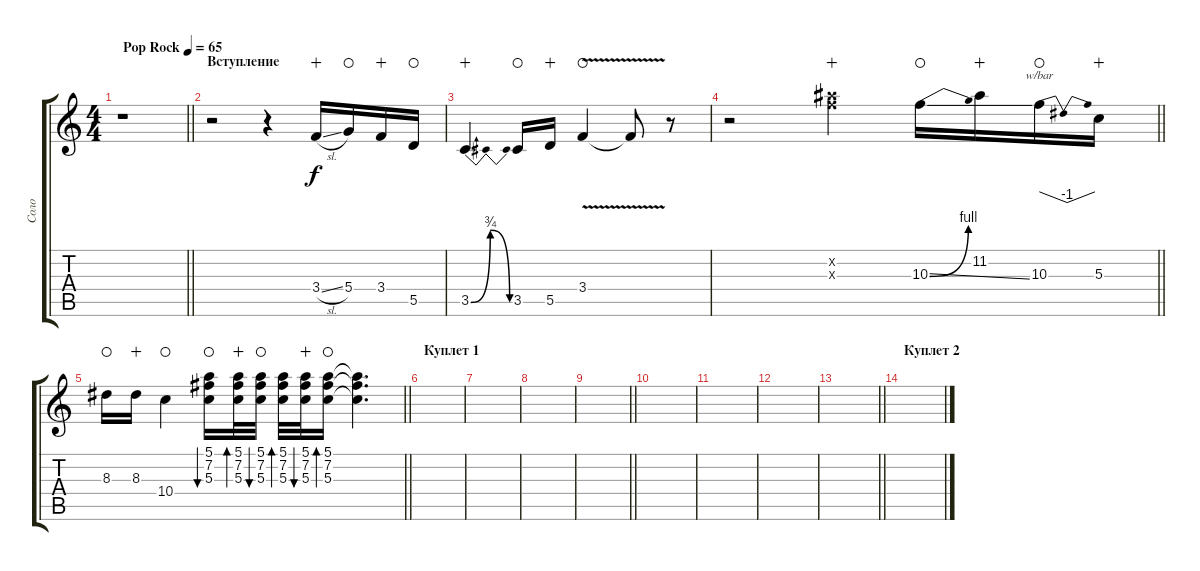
\track ("Соло" "Соло") {instrument electricguitarjazz}
\staff {score tabs}
\tuning (E4 B3 G3 D3 A2 E2) {hide}
\ts (4 4)
\tempo (65 "Pop Rock")
\clef g2
\barLineRight lightlight
\ks c
r.1{dy f instrument electricguitarjazz} |
\section ("" "Вступление")
r.2 r.4 3.4{sl}.16{wahc} 5.4.16{waho} 3.4.16{wahc} 5.5.16{waho} |
3.5{be (bendrelease 0 0 30 3 30 3 60 0)}.4{d wahc} 3.5.16{waho} 5.5.16{wahc} 3.4{v}.4{waho} 3.4{t}.8 r.8 |
\barLineRight lightlight
r.2 (11.2{x} 10.3{x}).4{wahc} 10.3{be (bend 0 0 60 4) ss}.16{waho} 11.2.16{wahc} 10.3.16{tbe (dip default 0 0 30 -4 60 0) waho} 5.3.16{wahc} |
\section ("" "")
\barLineRight lightlight
8.3.16{waho} 8.3.16{wahc} 10.4.4{waho} (5.1 7.2 5.3).16{bu 60 waho} (5.1 7.2 5.3).32{bd 60 wahc} (5.1 7.2 5.3).32{bu 60 waho} (5.1 7.2 5.3).32{bd 60} (5.1 7.2 5.3).32{bu 60 wahc} (5.1 7.2 5.3).16{bd 60 waho} (5.1{t} 7.2{t} 5.3{t}).4{d} |
\section ("" "Куплет 1")
|
|
|
\barLineRight lightlight
|
|
|
|
\barLineRight lightlight
|
\section ("" "Куплет 2")
